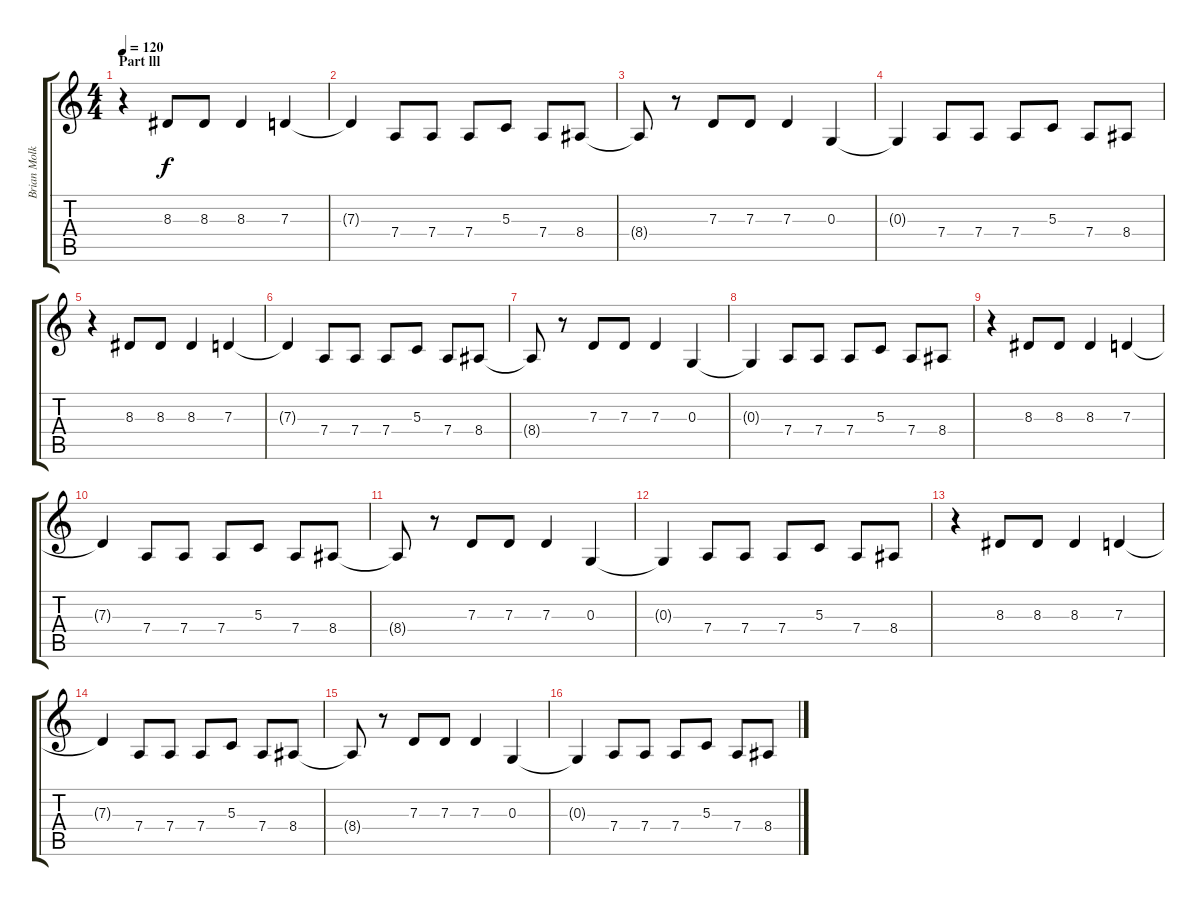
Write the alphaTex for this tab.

\track ("Brian Molko [Voice]" "Brian Molk") {instrument synthvoice}
\staff {score tabs}
\tuning (E4 B3 G3 D3 A2 E2) {hide}
\ts (4 4)
\section ("" "Part lll")
\tempo 120
\clef g2
\ks c
r.4{dy f} 8.3.8 8.3.8 8.3.4 7.3.4 |
7.3{t}.4 7.4.8 7.4.8 7.4.8 5.3.8 7.4.8 8.4.8 |
8.4{t}.8 r.8 7.3.8 7.3.8 7.3.4 0.3.4 |
0.3{t}.4 7.4.8 7.4.8 7.4.8 5.3.8 7.4.8 8.4.8 |
r.4 8.3.8 8.3.8 8.3.4 7.3.4 |
7.3{t}.4 7.4.8 7.4.8 7.4.8 5.3.8 7.4.8 8.4.8 |
8.4{t}.8 r.8 7.3.8 7.3.8 7.3.4 0.3.4 |
0.3{t}.4 7.4.8 7.4.8 7.4.8 5.3.8 7.4.8 8.4.8 |
r.4 8.3.8 8.3.8 8.3.4 7.3.4 |
7.3{t}.4 7.4.8 7.4.8 7.4.8 5.3.8 7.4.8 8.4.8 |
8.4{t}.8 r.8 7.3.8 7.3.8 7.3.4 0.3.4 |
0.3{t}.4 7.4.8 7.4.8 7.4.8 5.3.8 7.4.8 8.4.8 |
r.4 8.3.8 8.3.8 8.3.4 7.3.4 |
7.3{t}.4 7.4.8 7.4.8 7.4.8 5.3.8 7.4.8 8.4.8 |
8.4{t}.8 r.8 7.3.8 7.3.8 7.3.4 0.3.4 |
0.3{t}.4 7.4.8 7.4.8 7.4.8 5.3.8 7.4.8 8.4.8
